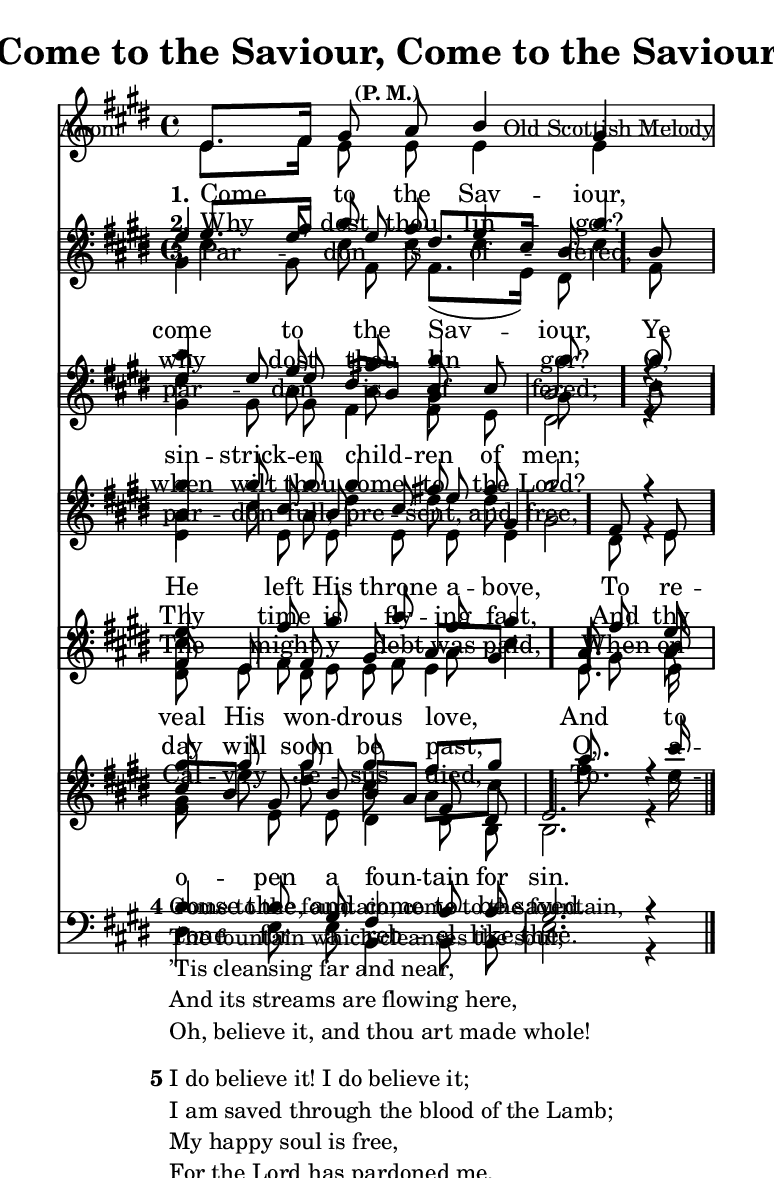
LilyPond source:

\include "common/global.ily"
\paper {
  \include "common/paper.ily"
  ragged-bottom = ##t
  ragged-last-bottom = ##t
  systems-per-page = ##f
  %page-count = ##f
}

\header{
  title = "Come to the Saviour, Come to the Saviour"
  subsubtitle = "(P. M.)"
  %meter = "P.M."
  poet = "Anon."
  composer = "Old Scottish Melody"
  %copyright = ""
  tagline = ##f
}

% for fermata in MIDI
ta = { \tempo 4=76 }
tb = { \tempo 4=38 }

global = {
  \include "common/overrides.ily"
  %\override Staff.TimeSignature #'style = #'()
  \time 4/4
  \override Score.MetronomeMark #'transparent = ##t % hide all fermata changes too
  \ta
  \key e \major
  %\partial 4
  \autoBeamOff
}

notesSoprano = {
\global
\relative c' {

	e8.[ fis16] gis8 a8 b4 gis4 | e'4 e8 e8 dis8.[ cis16] b8
	b8 | e4 e8 e8 dis8[ b8] cis8 cis8 | b2 r4
	b4 | cis8 b8 cis8 e8 gis,4
	fis8 e8 fis8 e8 fis8 gis8 a8[ gis8]
	a8. b16 | cis8[ b8] gis8 b8 b8[ a8] fis8 dis8 | e2. r4

  \bar "|."

}
}

notesAlto = {
\global
\relative e' {

	e8.[ fis16] e8 e8 e4 e4 | gis4 gis8 fis8 fis8.[( e16)] dis8
	fis8 | gis4 gis8 gis8 fis4 fis8 e8 | dis2 r4
	e4 | e8 e8 e8 e8 e4
	dis8 e8 | dis8 e8 dis8 e8 e4
	e8. e16 | fis4 e8 e8 dis4 dis8 b8 | b2. r4

}
}

notesTenor = {
\global
\relative a {

	gis8.[ a16] b8 a8 gis4 b4 | cis4 gis8 ais8 b4 b8
	b8 | b4 b8 b8 b4 ais8 ais8 | b2 r4
	gis4 | a8 b8 cis8 a8 b4
	a8 gis b8 b8 b8 b8 a8[ b8]
	cis8. e16 | b4 b8 gis8 fis4 a8 a8 | gis2. r4

}
}

notesBass = {
\global
\relative f {

	e4 e8 e8 e4 e4 | e4 cis8 cis8 b4 b8
	dis8 | cis4 e8 cis8 fis4 fis8 fis8 | b,2 r4
	e4 | a,8 gis8 a8 cis8 e4
	b8 cis8 | b8 gis'8 fis8 e8 cis8[ e8]
	a8. gis16 | dis4 e8 e8 b4 b8 b8 | e2. r4

}
}

wordsA = \lyricmode {
\set stanza = "1."

Come to the Sav -- iour, come to the Sav -- iour, \bar "."
Ye {\break} sin -- strick -- en child -- ren of men; \bar "."
He left His throne a -- bove, \bar "."
To re -- {\break} veal His won -- drous love, \bar "."
And to o -- pen a foun -- tain for sin. \bar "."

}

wordsB = \lyricmode {
\set stanza = "2."

Why dost thou lin -- ger? why dost thou lin -- ger?
O, when wilt thou come to the Lord?
Thy time is fly -- ing fast,
And thy day will soon be past,
O, a -- rouse thee, and come to be saved.

}

wordsC = \lyricmode {
\set stanza = "3."

Par -- don is of -- fered, par -- don is of -- fered;
A par -- don full, pre -- sent, and free,
The might -- y debt was paid,
When on Cal -- v’ry Je -- sus died,
To a -- tone for a reb -- el like thee.

}

wordsD = \markuplines {

\line { Come to the fountain, come to the fountain, }
\line { The fountain which cleanses the soul; }
\line { ’Tis cleansing far and near, }
\line { And its streams are flowing here, }
\line { Oh, believe it, and thou art made whole! }

}

wordsE = \markuplines {

\line { I do believe it! I do believe it; }
\line { I am saved through the blood of the Lamb; }
\line { My happy soul is free, }
\line { For the Lord has pardoned me, }
\line { Hallelujah to Jesus’ name! }

}

\score {
  \context ChoirStaff <<
    \context Staff = upper <<
      \set ChoirStaff.systemStartDelimiter = #'SystemStartBar
      \context Voice  = sopranos { \voiceOne << \notesSoprano >> }
      \context Voice  = altos { \voiceTwo << \notesAlto >> }
      \context Lyrics = one   \lyricsto sopranos \wordsA
      \context Lyrics = two   \lyricsto sopranos \wordsB
      \context Lyrics = three \lyricsto sopranos \wordsC
    >>
    \context Staff = men <<
      \clef bass
      \context Voice  = tenors { \voiceOne << \notesTenor >> }
      \context Voice  = basses { \voiceTwo << \notesBass >> }
    >>
  >>
  \layout {
    \include "common/layout.ily"
  }
  \midi{
    \include "common/midi.ily"
  }
}

\markup { \fill-line { \column {
  \line{ \bold 4 \column { \wordsD } } \vspace #0.4
  \line{ \bold 5 \column { \wordsE } } %\vspace #0.4
} } }

\version "2.14.1"  % necessary for upgrading to future LilyPond versions.

% vi:set et ts=2 sw=2 ai nocindent syntax=lilypond
